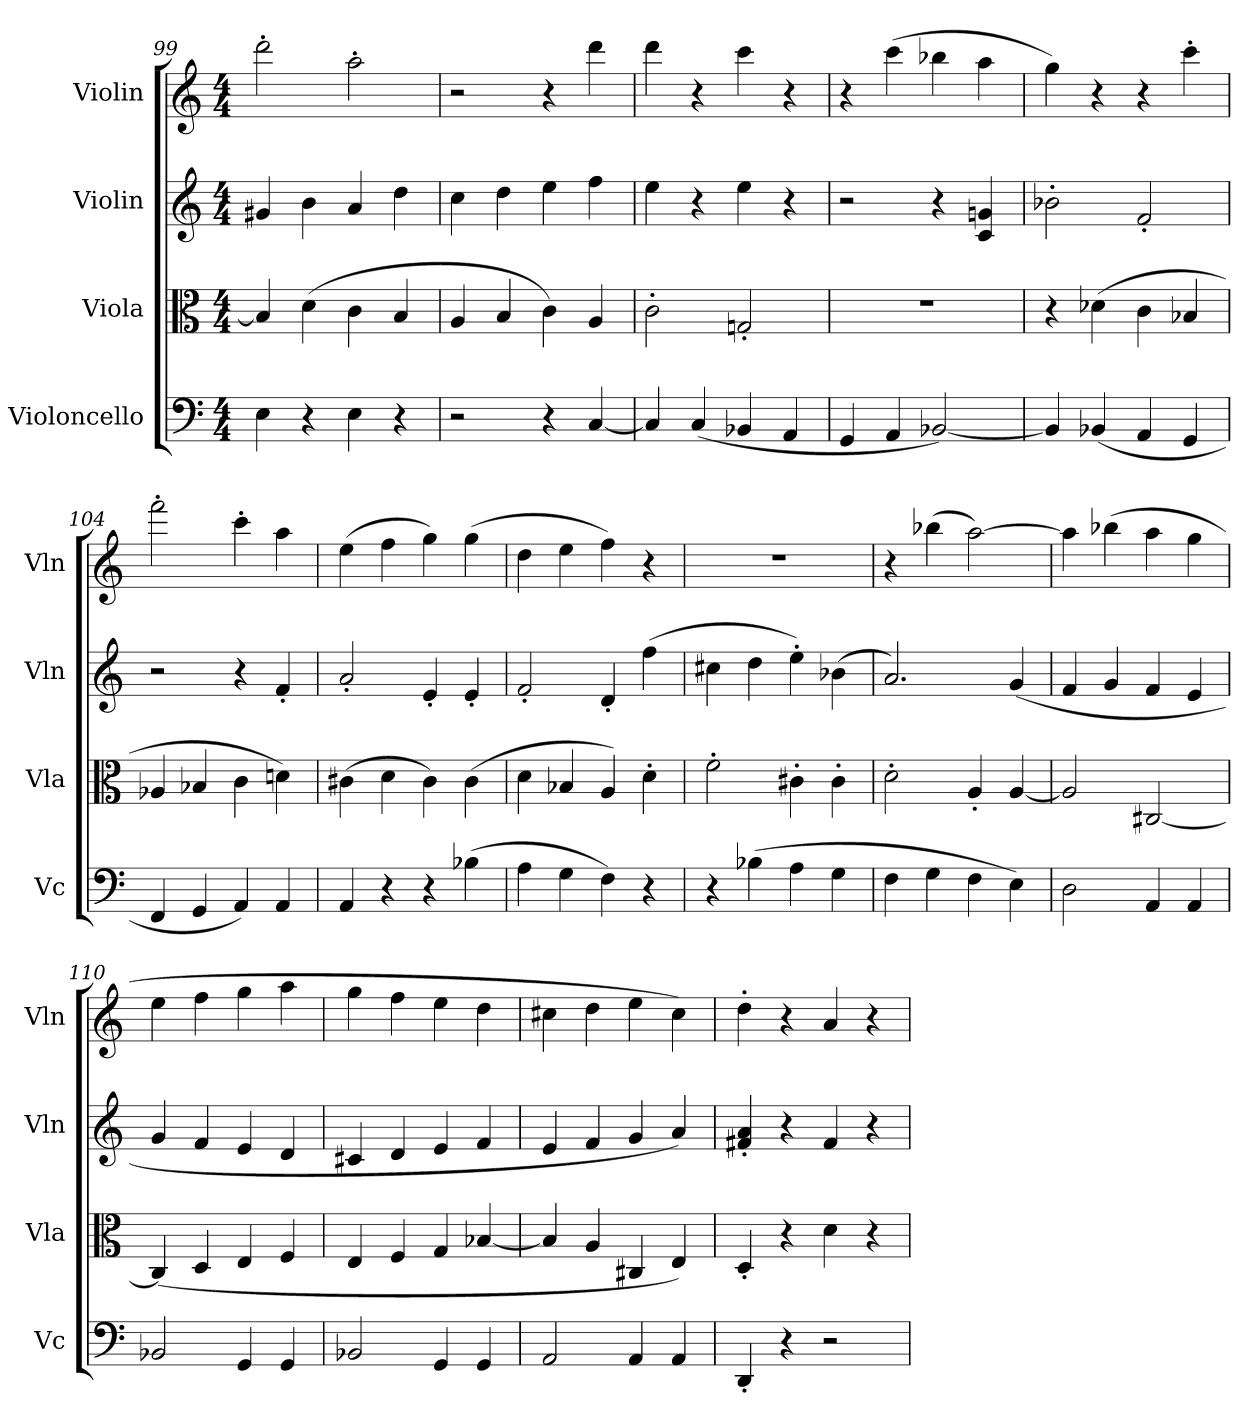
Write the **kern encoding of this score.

**kern	**kern	**kern	**kern
*part4	*part3	*part2	*part1
*staff4	*staff3	*staff2	*staff1
*I"Violoncello	*I"Viola	*I"Violin	*I"Violin
*I'Vc	*I'Vla	*I'Vln	*I'Vln
*clefF4	*clefC3	*clefG2	*clefG2
*k[]	*k[]	*k[]	*k[]
*M4/4	*M4/4	*M4/4	*M4/4
=99	=99	=99	=99
4E\	4B/]	4g#X/	2ddd'\
4r	(4d\	4b\	.
4E\	4c\	4a/	2aa'\
4r	4B/	4dd\	.
=100	=100	=100	=100
2r	4A/	4cc\	2r
.	4B/	4dd\	.
4r	4c\)	4ee\	4r
[4C/	4A/	4ff\	4ddd\
=101	=101	=101	=101
4C/]	2c'\	4ee\	4ddd\
(4C/	.	4r	4r
4BB-X/	2Gn'/	4ee\	4ccc\
4AA/	.	4r	4r
=102	=102	=102	=102
4GG/	1r	2r	4r
4AA/	.	.	(4ccc\
[2BB-X/)	.	4r	4bb-X\
.	.	4c/ 4gn/	4aa\
=103	=103	=103	=103
4BB-/]	4r	2b-X'\	4gg\)
(4BB-X/	(4d-X\	.	4r
4AA/	4c\	2f'/	4r
4GG/	4B-X/	.	4ccc'\
=104	=104	=104	=104
4FF/	4A-X/	2r	2fff'\
4GG/	4B-X/	.	.
4AA/)	4c\	4r	4ccc'\
4AA/	4dn\)	4f'/	4aa\
=105	=105	=105	=105
4AA/	(4c#X\	2a'/	(4ee\
4r	4d\	.	4ff\
4r	4c#\)	4e'/	4gg\)
(4B-X\	(4c#\	4e'/	(4gg\
=106	=106	=106	=106
4A\	4d\	2f'/	4dd\
4G\	4B-X/	.	4ee\
4F\)	4A/)	4d'/	4ff\)
4r	4d'\	(4ff\	4r
=107	=107	=107	=107
4r	2f'\	4cc#X\	1r
(4B-X\	.	4dd\	.
4A\	4c#X'\	4ee'\)	.
4G\	4c#'\	(4b-X\	.
=108	=108	=108	=108
4F\	2d'\	2.a/)	4r
4G\	.	.	(4bb-X\
4F\	4A'/	.	[2aa\)
4E\)	[4A/	(4g/	.
=109	=109	=109	=109
2D\	2A/]	4f/	4aa\]
.	.	4g/	(4bb-X\
4AA/	[2C#X/	4f/	4aa\
4AA/	.	4e/	4gg\
=110	=110	=110	=110
2BB-X/	(4C#/]	4g/	4ee\
.	4D/	4f/	4ff\
4GG/	4E/	4e/	4gg\
4GG/	4F/	4d/	4aa\
=111	=111	=111	=111
2BB-X/	4E/	4c#X/	4gg\
.	4F/	4d/	4ff\
4GG/	4G/	4e/	4ee\
4GG/	[4B-X/	4f/	4dd\
=112	=112	=112	=112
2AA/	4B-/]	4e/	4cc#X\
.	4A/	4f/	4dd\
4AA/	4C#X/	4g/	4ee\
4AA/	4E/)	4a/)	4cc#\)
=113	=113	=113	=113
4DD'/	4D'/	4f#X'/ 4a'/	4dd'\
4r	4r	4r	4r
2r	4d\	4f#/	4a/
.	4r	4r	4r
=	=	=	=
*-	*-	*-	*-
